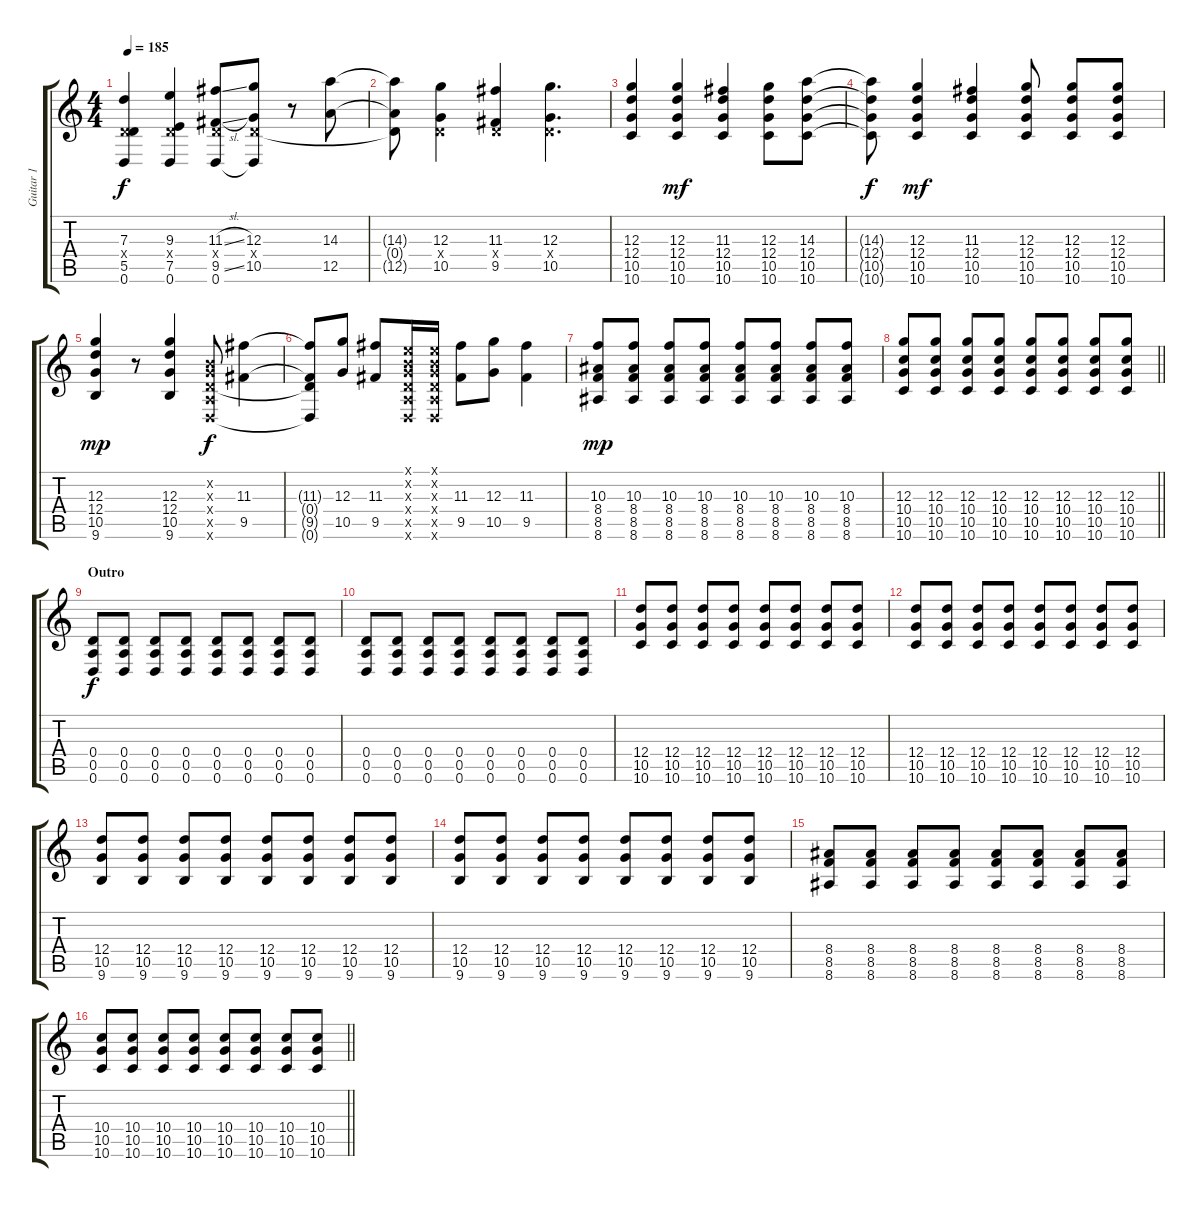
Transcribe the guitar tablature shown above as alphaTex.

\track ("Guitar 1" "Guitar 1") {instrument distortionguitar}
\staff {score tabs}
\tuning (E4 B3 G3 D3 A2 D2) {hide}
\ts (4 4)
\tempo 185
\clef g2
\ks c
(7.3 0.4{x} 5.5 0.6).4{dy f} (9.3 0.4{x} 7.5 0.6).4 (11.3{sl} 0.4{x} 9.5{sl} 0.6).8 (12.3 0.4{x} 10.5 0.6{t}).8 r.8 (14.3 12.5).8 |
(14.3{t} 0.4{t} 12.5{t}).8 (12.3 0.4{x} 10.5).4 (11.3 0.4{x} 9.5).4 (12.3 0.4{x} 10.5).4{d} |
(12.3 12.4 10.5 10.6).4 (12.3 12.4 10.5 10.6).4{dy mf} (11.3 12.4 10.5 10.6).4 (12.3 12.4 10.5 10.6).8 (14.3 12.4 10.5 10.6).8 |
(14.3{t} 12.4{t} 10.5{t} 10.6{t}).8{dy f} (12.3 12.4 10.5 10.6).4{dy mf} (11.3 12.4 10.5 10.6).4 (12.3 12.4 10.5 10.6).8 (12.3 12.4 10.5 10.6).8 (12.3 12.4 10.5 10.6).8 |
(12.3 12.4 10.5 9.6).4{dy mp} r.8 (12.3 12.4 10.5 9.6).4 (0.2{x} 0.3{x} 0.4{x} 0.5{x} 0.6{x}).8{dy f} (11.3 9.5).4 |
(11.3{t} 0.4{t} 9.5{t} 0.6{t}).8 (12.3 10.5).8 (11.3 9.5).8 (0.1{x} 0.2{x} 0.3{x} 0.4{x} 0.5{x} 0.6{x}).16 (0.1{x} 0.2{x} 0.3{x} 0.4{x} 0.5{x} 0.6{x}).16 (11.3 9.5).8 (12.3 10.5).8 (11.3 9.5).4 |
(10.3 8.4 8.5 8.6).8{dy mp} (10.3 8.4 8.5 8.6).8 (10.3 8.4 8.5 8.6).8 (10.3 8.4 8.5 8.6).8 (10.3 8.4 8.5 8.6).8 (10.3 8.4 8.5 8.6).8 (10.3 8.4 8.5 8.6).8 (10.3 8.4 8.5 8.6).8 |
\barLineRight lightlight
(12.3 10.4 10.5 10.6).8 (12.3 10.4 10.5 10.6).8 (12.3 10.4 10.5 10.6).8 (12.3 10.4 10.5 10.6).8 (12.3 10.4 10.5 10.6).8 (12.3 10.4 10.5 10.6).8 (12.3 10.4 10.5 10.6).8 (12.3 10.4 10.5 10.6).8 |
\section ("" "Outro")
(0.4 0.5 0.6).8{dy f} (0.4 0.5 0.6).8 (0.4 0.5 0.6).8 (0.4 0.5 0.6).8 (0.4 0.5 0.6).8 (0.4 0.5 0.6).8 (0.4 0.5 0.6).8 (0.4 0.5 0.6).8 |
(0.4 0.5 0.6).8 (0.4 0.5 0.6).8 (0.4 0.5 0.6).8 (0.4 0.5 0.6).8 (0.4 0.5 0.6).8 (0.4 0.5 0.6).8 (0.4 0.5 0.6).8 (0.4 0.5 0.6).8 |
(12.4 10.5 10.6).8 (12.4 10.5 10.6).8 (12.4 10.5 10.6).8 (12.4 10.5 10.6).8 (12.4 10.5 10.6).8 (12.4 10.5 10.6).8 (12.4 10.5 10.6).8 (12.4 10.5 10.6).8 |
(12.4 10.5 10.6).8 (12.4 10.5 10.6).8 (12.4 10.5 10.6).8 (12.4 10.5 10.6).8 (12.4 10.5 10.6).8 (12.4 10.5 10.6).8 (12.4 10.5 10.6).8 (12.4 10.5 10.6).8 |
(12.4 10.5 9.6).8 (12.4 10.5 9.6).8 (12.4 10.5 9.6).8 (12.4 10.5 9.6).8 (12.4 10.5 9.6).8 (12.4 10.5 9.6).8 (12.4 10.5 9.6).8 (12.4 10.5 9.6).8 |
(12.4 10.5 9.6).8 (12.4 10.5 9.6).8 (12.4 10.5 9.6).8 (12.4 10.5 9.6).8 (12.4 10.5 9.6).8 (12.4 10.5 9.6).8 (12.4 10.5 9.6).8 (12.4 10.5 9.6).8 |
(8.4 8.5 8.6).8 (8.4 8.5 8.6).8 (8.4 8.5 8.6).8 (8.4 8.5 8.6).8 (8.4 8.5 8.6).8 (8.4 8.5 8.6).8 (8.4 8.5 8.6).8 (8.4 8.5 8.6).8 |
\barLineRight lightlight
(10.4 10.5 10.6).8 (10.4 10.5 10.6).8 (10.4 10.5 10.6).8 (10.4 10.5 10.6).8 (10.4 10.5 10.6).8 (10.4 10.5 10.6).8 (10.4 10.5 10.6).8 (10.4 10.5 10.6).8
